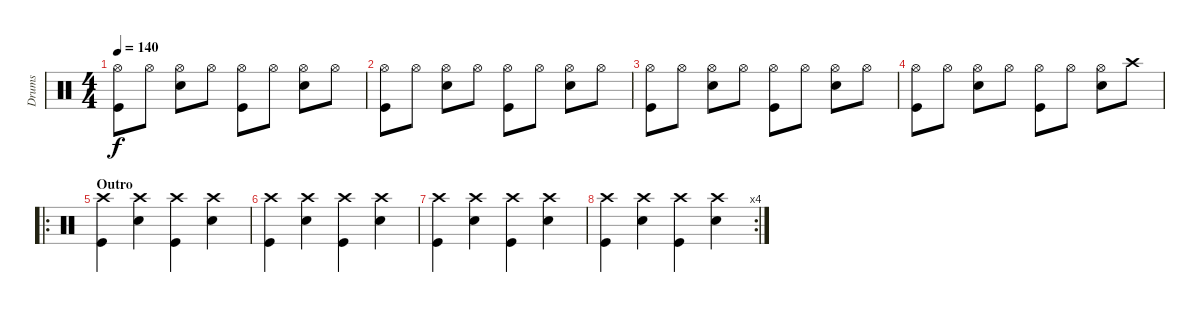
\track ("Drums" "Drums") {instrument percussion}
\staff {score}
\articulation defaults
\ts (4 4)
\tempo 140
\clef neutral
\ks c
("Kick (hit)" "Hi-Hat (open)").8{dy f} "Hi-Hat (open)".8 ("Snare (hit) 2" "Hi-Hat (open)").8 "Hi-Hat (open)".8 ("Kick (hit)" "Hi-Hat (open)").8 "Hi-Hat (open)".8 ("Snare (hit) 2" "Hi-Hat (open)").8 "Hi-Hat (open)".8 |
("Kick (hit)" "Hi-Hat (open)").8 "Hi-Hat (open)".8 ("Snare (hit) 2" "Hi-Hat (open)").8 "Hi-Hat (open)".8 ("Kick (hit)" "Hi-Hat (open)").8 "Hi-Hat (open)".8 ("Snare (hit) 2" "Hi-Hat (open)").8 "Hi-Hat (open)".8 |
("Kick (hit)" "Hi-Hat (open)").8 "Hi-Hat (open)".8 ("Snare (hit) 2" "Hi-Hat (open)").8 "Hi-Hat (open)".8 ("Kick (hit)" "Hi-Hat (open)").8 "Hi-Hat (open)".8 ("Snare (hit) 2" "Hi-Hat (open)").8 "Hi-Hat (open)".8 |
("Kick (hit)" "Hi-Hat (open)").8 "Hi-Hat (open)".8 ("Snare (hit) 2" "Hi-Hat (open)").8 "Hi-Hat (open)".8 ("Kick (hit)" "Hi-Hat (open)").8 "Hi-Hat (open)".8 ("Snare (hit) 2" "Hi-Hat (open)").8 "Crash high (hit)".8 |
\ro
\section ("" "Outro")
("Kick (hit)" "Crash high (hit)").4 ("Snare (hit) 2" "Crash high (hit)").4 ("Kick (hit)" "Crash high (hit)").4 ("Snare (hit) 2" "Crash high (hit)").4 |
("Kick (hit)" "Crash high (hit)").4 ("Snare (hit) 2" "Crash high (hit)").4 ("Kick (hit)" "Crash high (hit)").4 ("Snare (hit) 2" "Crash high (hit)").4 |
("Kick (hit)" "Crash high (hit)").4 ("Snare (hit) 2" "Crash high (hit)").4 ("Kick (hit)" "Crash high (hit)").4 ("Snare (hit) 2" "Crash high (hit)").4 |
\rc 4
("Kick (hit)" "Crash high (hit)").4 ("Snare (hit) 2" "Crash high (hit)").4 ("Kick (hit)" "Crash high (hit)").4 ("Snare (hit) 2" "Crash high (hit)").4
